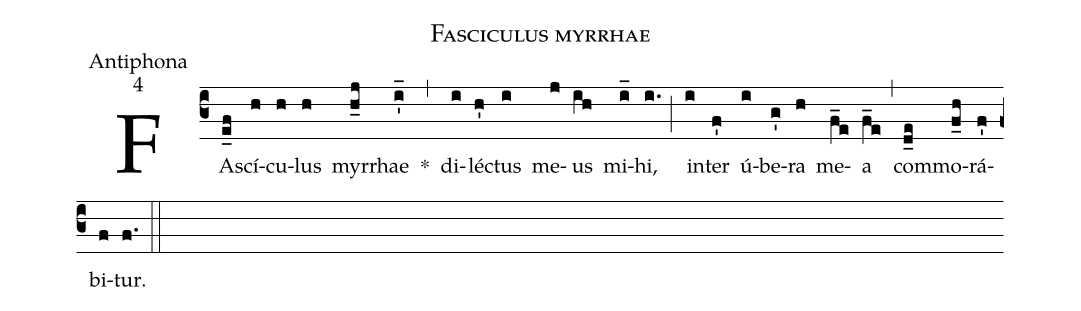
name:Fasciculus myrrhae;
office-part:Antiphona;
mode:4;
%%
(c3) FA(e_f)scí(h)cu(h)lus(h) myr(h_j)rhae(i'_) *(,) di(i)lé(h')ctus(i) me(j)us(ih) mi(i_)hi,(i.) (;) in(i)ter(f') ú(i)be(g')ra(h) me(f_e)a(f_e) (,) com(d_e)mo(f_h)rá(f')bi(f)tur.(f.) (::)
